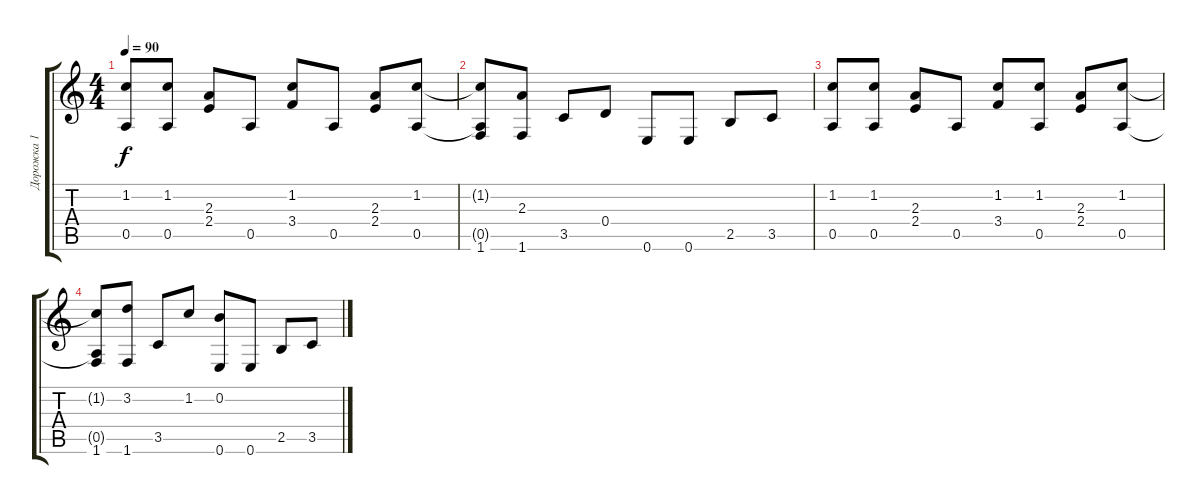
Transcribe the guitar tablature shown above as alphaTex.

\track ("Дорожка 1" "Дорожка 1") {instrument acousticguitarsteel}
\staff {score tabs}
\tuning (E4 B3 G3 D3 A2 E2) {hide}
\ts (4 4)
\tempo 90
\clef g2
\ks c
(1.2 0.5).8{dy f} (1.2 0.5).8 (2.3 2.4).8 0.5.8 (1.2 3.4).8 0.5.8 (2.3 2.4).8 (1.2 0.5).8 |
(1.2{t} 0.5{t} 1.6).8 (2.3 1.6).8 3.5.8 0.4.8 0.6.8 0.6.8 2.5.8 3.5.8 |
(1.2 0.5).8 (1.2 0.5).8 (2.3 2.4).8 0.5.8 (1.2 3.4).8 (1.2 0.5).8 (2.3 2.4).8 (1.2 0.5).8 |
(1.2{t} 0.5{t} 1.6).8 (3.2 1.6).8 3.5.8 1.2.8 (0.2 0.6).8 0.6.8 2.5.8 3.5.8
